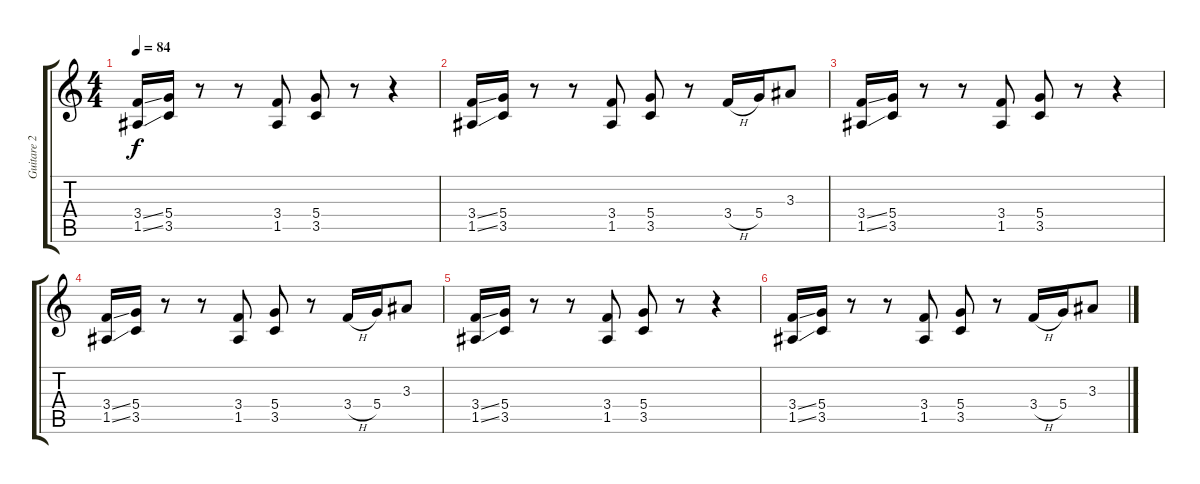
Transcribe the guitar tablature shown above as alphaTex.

\track ("Guitare 2" "Guitare 2") {instrument distortionguitar}
\staff {score tabs}
\tuning (E4 B3 G3 D3 A2 E2) {hide}
\ts (4 4)
\tempo 84
\clef g2
\ks c
(3.4{ss} 1.5{ss}).16{dy f} (5.4 3.5).16 r.8 r.8 (3.4 1.5).8 (5.4 3.5).8 r.8 r.4 |
(3.4{ss} 1.5{ss}).16 (5.4 3.5).16 r.8 r.8 (3.4 1.5).8 (5.4 3.5).8 r.8 3.4{h}.16 5.4.16 3.3.8 |
(3.4{ss} 1.5{ss}).16 (5.4 3.5).16 r.8 r.8 (3.4 1.5).8 (5.4 3.5).8 r.8 r.4 |
(3.4{ss} 1.5{ss}).16 (5.4 3.5).16 r.8 r.8 (3.4 1.5).8 (5.4 3.5).8 r.8 3.4{h}.16 5.4.16 3.3.8 |
(3.4{ss} 1.5{ss}).16 (5.4 3.5).16 r.8 r.8 (3.4 1.5).8 (5.4 3.5).8 r.8 r.4 |
(3.4{ss} 1.5{ss}).16 (5.4 3.5).16 r.8 r.8 (3.4 1.5).8 (5.4 3.5).8 r.8 3.4{h}.16 5.4.16 3.3.8
